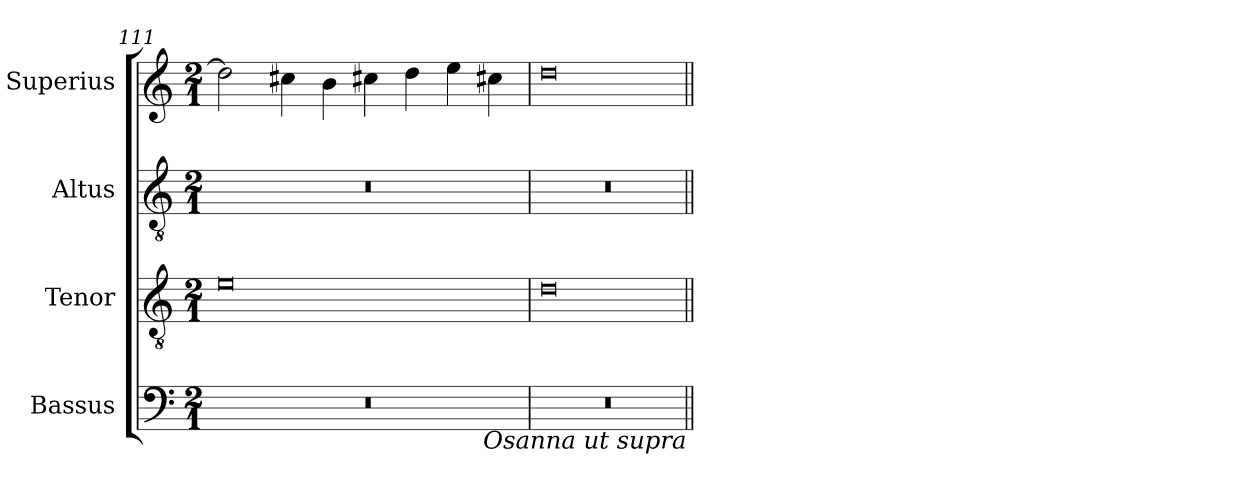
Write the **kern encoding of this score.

**kern	**kern	**kern	**kern
*part4	*part3	*part2	*part1
*staff4	*staff3	*staff2	*staff1
*I"Bassus	*I"Tenor	*I"Altus	*I"Superius
*I'B	*I'T	*I'A	*I'S
*clefF4	*clefGv2	*clefGv2	*clefG2
*k[]	*k[]	*k[]	*k[]
*M2/1	*M2/1	*M2/1	*M2/1
=111	=111	=111	=111
0r	0e	0r	2dd\]
.	.	.	4cc#X\
.	.	.	4b\
.	.	.	4cc#X\
.	.	.	4dd\
.	.	.	4ee\
.	.	.	4cc#X\
=112	=112	=112	=112
0r	0d	0r	0dd
!LO:TX:b:i:rj:t=Osanna ut supra	!	!	!
=||	=||	=||	=||
*-	*-	*-	*-
